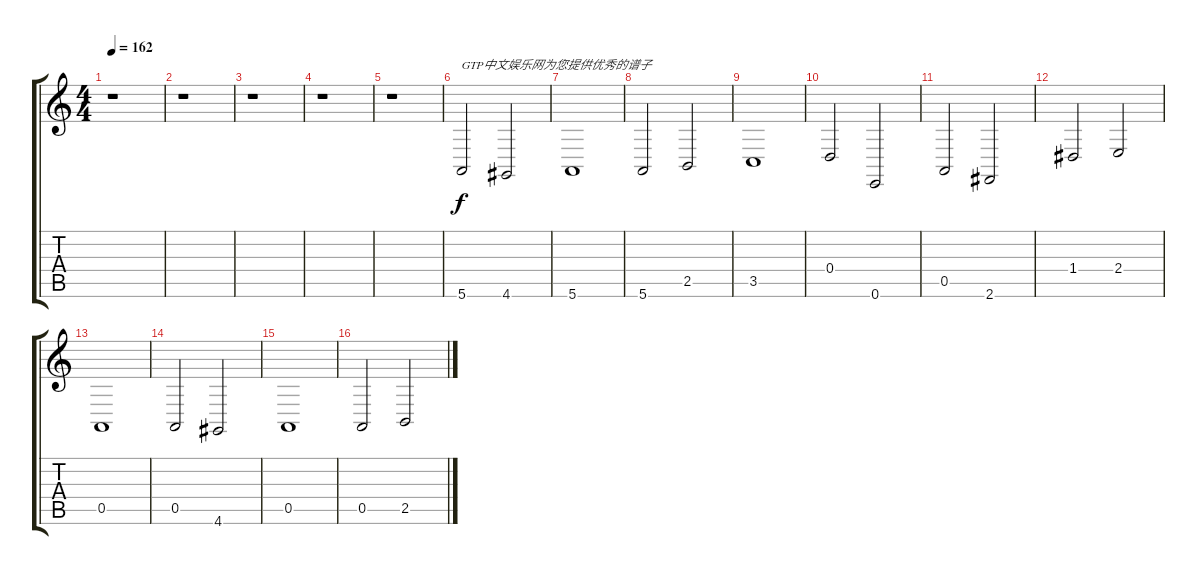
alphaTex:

\track "" {instrument stringensemble1}
\staff {score tabs}
\tuning (E4 B3 G3 D3 A2 E2) {hide}
\ts (4 4)
\tempo 162
\clef g2
\ks c
r.1{dy f instrument stringensemble1} |
r.1 |
r.1 |
r.1 |
r.1 |
5.6.2{txt "GTP中文娱乐网为您提供优秀的谱子"} 4.6.2 |
5.6.1 |
5.6.2 2.5.2 |
3.5.1 |
0.4.2 0.6.2 |
0.5.2 2.6.2 |
1.4.2 2.4.2 |
0.5.1 |
0.5.2 4.6.2 |
0.5.1 |
0.5.2 2.5.2
